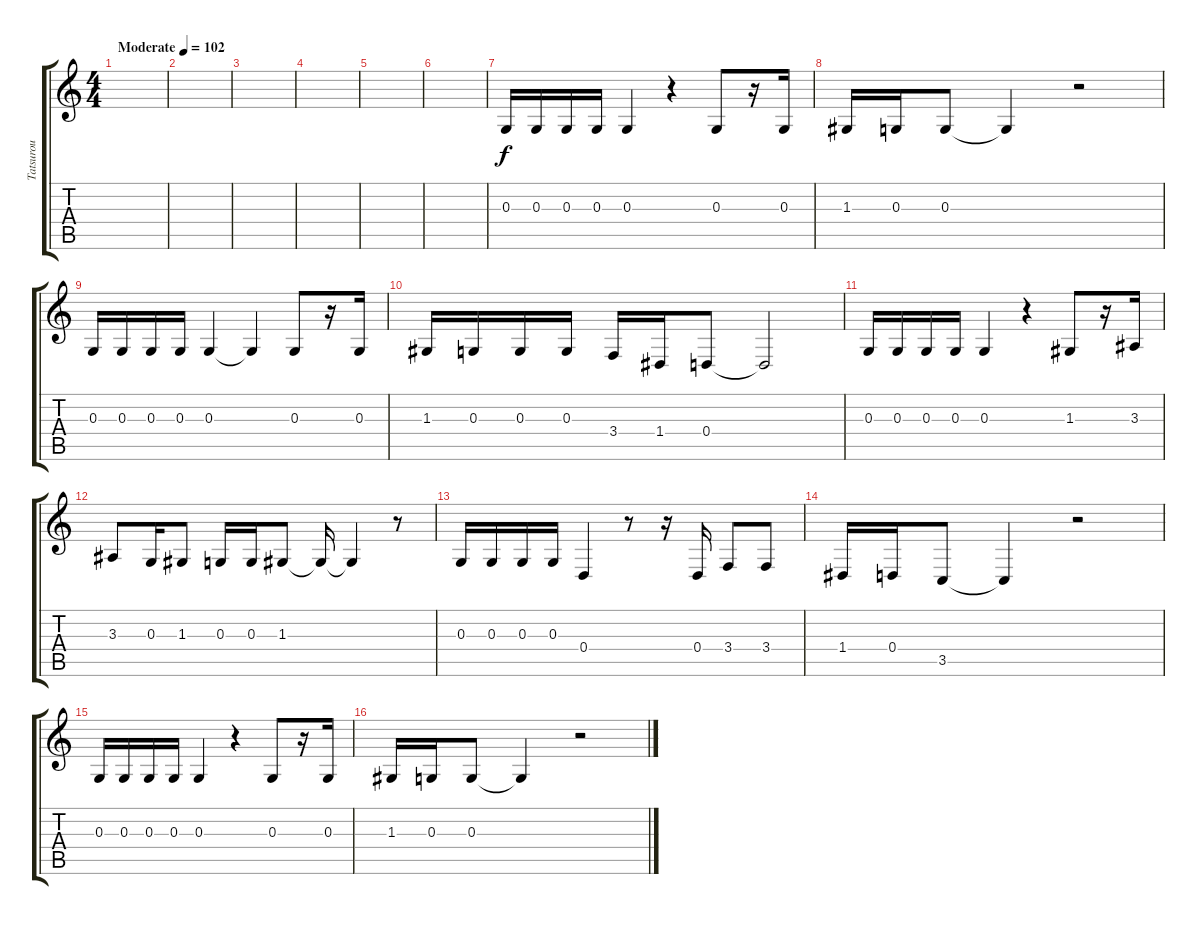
\track ("Tatsurou" "Tatsurou") {instrument violin}
\staff {score tabs}
\tuning (E4 B3 G3 D3 A2 E2) {hide}
\ts (4 4)
\tempo (102 "Moderate")
\clef g2
\ks c
|
|
|
|
|
|
0.3.16 0.3.16 0.3.16 0.3.16 0.3.4 r.4 0.3.8 r.16 0.3.16 |
1.3.16 0.3.16 0.3.8 0.3{t}.4 r.2 |
0.3.16 0.3.16 0.3.16 0.3.16 0.3.4 0.3{t}.4 0.3.8 r.16 0.3.16 |
1.3.16 0.3.16 0.3.16 0.3.16 3.4.16 1.4.16 0.4.8 0.4{t}.2 |
0.3.16 0.3.16 0.3.16 0.3.16 0.3.4 r.4 1.3.8 r.16 3.3.16 |
3.3.8 0.3.16 1.3.8 0.3.16 0.3.16 1.3.8 1.3{t}.16 1.3{t}.4 r.8 |
0.3.16 0.3.16 0.3.16 0.3.16 0.4.4 r.8 r.16 0.4.16 3.4.8 3.4.8 |
1.4.16 0.4.16 3.5.8 3.5{t}.4 r.2 |
0.3.16 0.3.16 0.3.16 0.3.16 0.3.4 r.4 0.3.8 r.16 0.3.16 |
1.3.16 0.3.16 0.3.8 0.3{t}.4 r.2
